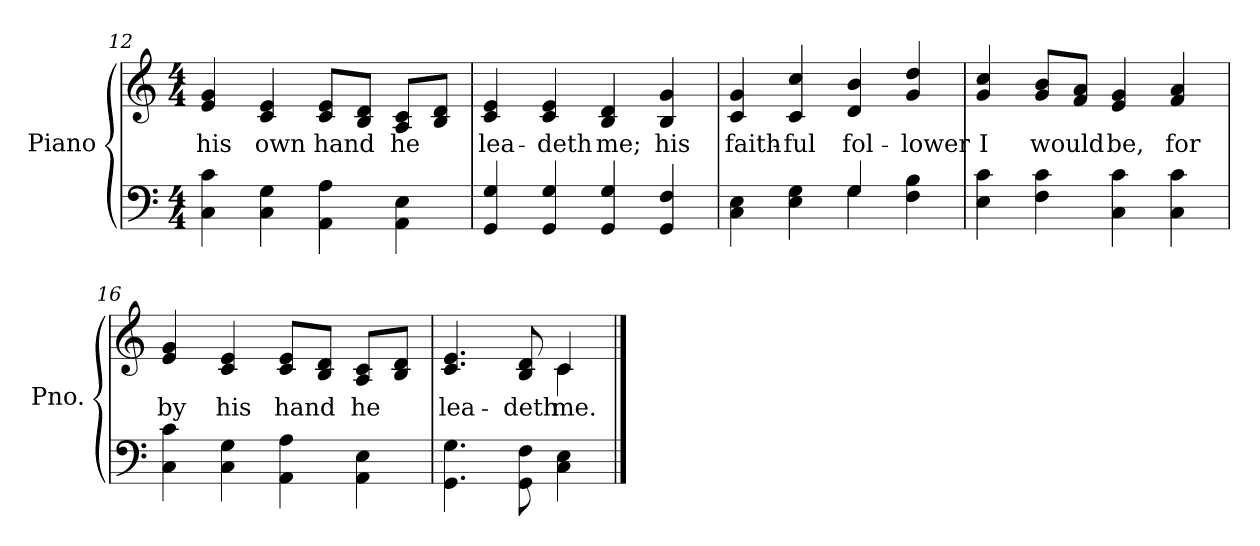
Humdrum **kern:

**kern	**kern	**text
*part2	*part1	*part1
*staff2	*staff1	*staff1
*I"Piano	*I"Piano	*
*I'Pno.	*I'Pno.	*
*clefF4	*clefG2	*
*k[]	*k[]	*
*C:	*C:	*
*M4/4	*M4/4	*
=12	=12	=12
!	!	!LO:LY:b:color=#000000
4Ci\ 4ci	4ei/ 4gi	his
!	!	!LO:LY:b:color=#000000
4Ci\ 4Gi	4ci/ 4ei	own
!	!	!LO:LY:b:color=#000000
4AAi\ 4Ai	8ci/ 8ei/L	hand
.	8Bi/ 8di/J	.
!	!	!LO:LY:b:color=#000000
4AAi\ 4Ei	8Ai/ 8ci/L	he
.	8Bi/ 8di/J	.
!!LO:LB:g=z
=13	=13	=13
!	!	!LO:LY:b:color=#000000
4GGi/ 4Gi	4ci/ 4ei	lea-
!	!	!LO:LY:b:color=#000000
4GGi/ 4Gi	4ci/ 4ei	-deth
!	!	!LO:LY:b:color=#000000
4GGi/ 4Gi	4Bi/ 4di	me;
!	!	!LO:LY:b:color=#000000
4GGi/ 4Fi	4Bi/ 4gi	his
=14	=14	=14
*^	*	*
!	!	!	!LO:LY:b:color=#000000
4Ci\ 4Ei	2ryy	4ci/ 4gi	faith-
!	!	!	!LO:LY:b:color=#000000
4Ei\ 4Gi	.	4ci/ 4cci	-ful
!	!	!	!LO:LY:b:color=#000000
4Gi/	4Gi\	4di/ 4bi	fol-
!	!	!	!LO:LY:b:color=#000000
4Fi\ 4Bi	4ryy	4gi/ 4ddi	-lower
*v	*v	*	*
=15	=15	=15
*^	*	*
!	!	!	!LO:LY:b:color=#000000
*v	*v	*	*
4Ei\ 4ci	4gi/ 4cci	I
!	!	!LO:LY:b:color=#000000
4Fi\ 4ci	8gi/ 8bi/L	would
.	8fi/ 8ai/J	.
!	!	!LO:LY:b:color=#000000
4Ci\ 4ci	4ei/ 4gi	be,
!	!	!LO:LY:b:color=#000000
4Ci\ 4ci	4fi/ 4ai	for
!!LO:LB:g=z
=16	=16	=16
!	!	!LO:LY:b:color=#000000
4Ci\ 4ci	4ei/ 4gi	by
!	!	!LO:LY:b:color=#000000
4Ci\ 4Gi	4ci/ 4ei	his
!	!	!LO:LY:b:color=#000000
4AAi\ 4Ai	8ci/ 8ei/L	hand
.	8Bi/ 8di/J	.
!	!	!LO:LY:b:color=#000000
4AAi\ 4Ei	8Ai/ 8ci/L	he
.	8Bi/ 8di/J	.
=17	=17	=17
!	!	!LO:LY:b:color=#000000
*	*^	*
4.GGi\ 4.Gi	4.ci/ 4.ei	2ryy	lea-
!	!	!	!LO:LY:b:color=#000000
8GGi\ 8Fi	8Bi/ 8di	.	-deth
!	!	!	!LO:LY:b:color=#000000
4Ci\ 4Ei	4ci/	4ci\	me.
*	*v	*v	*
==	==	==
*-	*-	*-
